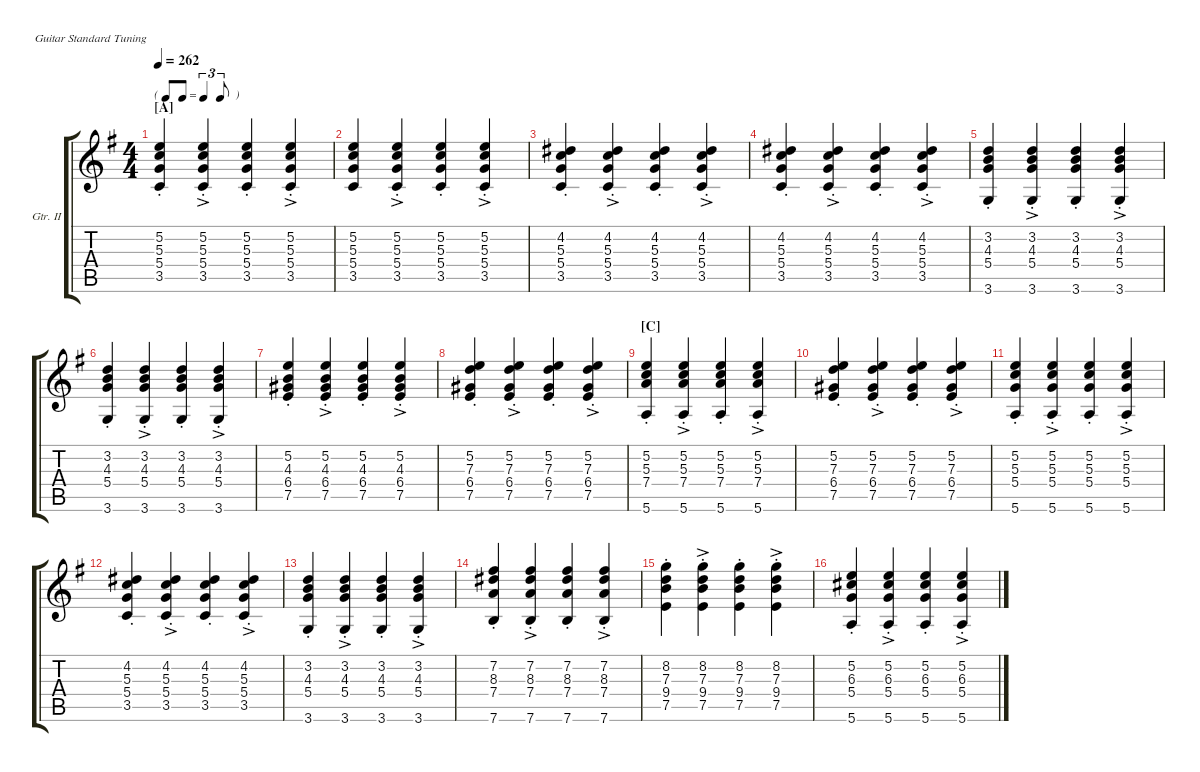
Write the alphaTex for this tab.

\hideDynamics
\bracketExtendMode groupsimilarinstruments
\firstSystemTrackNameOrientation horizontal
\otherSystemsTrackNameOrientation horizontal
\track ("Guitar II" "Gtr. II") {instrument acousticguitarsteel}
\staff {score tabs}
\tuning (E4 B3 G3 D3 A2 E2)
\ts (4 4)
\tf triplet8th
\section ("A" "")
\tempo 262
\clef g2
\ks g
(3.5{st} 5.4{st} 5.3{st} 5.2{st}).4{dy mp} (3.5{ac st} 5.4{ac st} 5.3{ac st} 5.2{ac st}).4 (3.5{st} 5.4{st} 5.3{st} 5.2{st}).4 (3.5{ac st} 5.4{ac st} 5.3{ac st} 5.2{ac st}).4 |
(3.5 5.4 5.3 5.2).4 (3.5{ac st} 5.4{ac st} 5.3{ac st} 5.2{ac st}).4 (3.5{st} 5.4{st} 5.3{st} 5.2{st}).4 (3.5{ac st} 5.4{ac st} 5.3{ac st} 5.2{ac st}).4 |
(3.5{st} 5.4{st} 5.3{st} 4.2{st}).4 (3.5{ac st} 5.4{ac st} 5.3{ac st} 4.2{ac st}).4 (3.5{st} 5.4{st} 5.3{st} 4.2{st}).4 (3.5{ac st} 5.4{ac st} 5.3{ac st} 4.2{ac st}).4 |
(3.5{st} 5.4{st} 5.3{st} 4.2{st}).4 (3.5{ac st} 5.4{ac st} 5.3{ac st} 4.2{ac st}).4 (3.5{st} 5.4{st} 5.3{st} 4.2{st}).4 (3.5{ac st} 5.4{ac st} 5.3{ac st} 4.2{ac st}).4 |
(3.2{st} 4.3{st} 5.4{st} 3.6{st}).4 (3.2{ac st} 4.3{ac st} 5.4{ac st} 3.6{ac st}).4 (3.2{st} 4.3{st} 5.4{st} 3.6{st}).4 (3.2{ac st} 4.3{ac st} 5.4{ac st} 3.6{ac st}).4 |
(3.2{st} 4.3{st} 5.4{st} 3.6{st}).4 (3.2{ac st} 4.3{ac st} 5.4{ac st} 3.6{ac st}).4 (3.2{st} 4.3{st} 5.4{st} 3.6{st}).4 (3.2{ac st} 4.3{ac st} 5.4{ac st} 3.6{ac st}).4 |
(7.5{st} 6.4{st} 4.3{st} 5.2{st}).4 (7.5{ac st} 6.4{ac st} 4.3{ac st} 5.2{ac st}).4 (7.5{st} 6.4{st} 4.3{st} 5.2{st}).4 (7.5{ac st} 6.4{ac st} 4.3{ac st} 5.2{ac st}).4 |
(7.5{st} 6.4{st} 7.3{st} 5.2{st}).4 (7.5{ac st} 6.4{ac st} 7.3{ac st} 5.2{ac st}).4 (7.5{st} 6.4{st} 7.3{st} 5.2{st}).4 (7.5{ac st} 6.4{ac st} 7.3{ac st} 5.2{ac st}).4 |
\section ("C" "")
(7.4{st} 5.3{st} 5.2{st} 5.6{st}).4 (7.4{ac st} 5.3{ac st} 5.2{ac st} 5.6{ac st}).4 (7.4{st} 5.3{st} 5.2{st} 5.6{st}).4 (7.4{ac st} 5.3{ac st} 5.2{ac st} 5.6{ac st}).4 |
(7.5{st} 6.4{st} 7.3{st} 5.2{st}).4 (7.5{ac st} 6.4{ac st} 7.3{ac st} 5.2{ac st}).4 (7.5{st} 6.4{st} 7.3{st} 5.2{st}).4 (7.5{ac st} 6.4{ac st} 7.3{ac st} 5.2{ac st}).4 |
(5.4{st} 5.3{st} 5.2{st} 5.6{st}).4 (5.4{ac st} 5.3{ac st} 5.2{ac st} 5.6{ac st}).4 (5.4{st} 5.3{st} 5.2{st} 5.6{st}).4 (5.4{ac st} 5.3{ac st} 5.2{ac st} 5.6{ac st}).4 |
(3.5{st} 5.4{st} 5.3{st} 4.2{st}).4 (3.5{ac st} 5.4{ac st} 5.3{ac st} 4.2{ac st}).4 (3.5{st} 5.4{st} 5.3{st} 4.2{st}).4 (3.5{ac st} 5.4{ac st} 5.3{ac st} 4.2{ac st}).4 |
(3.2{st} 4.3{st} 5.4{st} 3.6{st}).4 (3.2{ac st} 4.3{ac st} 5.4{ac st} 3.6{ac st}).4 (3.2{st} 4.3{st} 5.4{st} 3.6{st}).4 (3.2{ac st} 4.3{ac st} 5.4{ac st} 3.6{ac st}).4 |
(7.6{st} 7.4{st} 8.3{st} 7.2{st}).4 (7.6{ac st} 7.4{ac st} 8.3{ac st} 7.2{ac st}).4 (7.6{st} 7.4{st} 8.3{st} 7.2{st}).4 (7.6{ac st} 7.4{ac st} 8.3{ac st} 7.2{ac st}).4 |
(7.5{st} 9.4{st} 7.3{st} 8.2{st}).4 (7.5{ac st} 9.4{ac st} 7.3{ac st} 8.2{ac st}).4 (7.5{st} 9.4{st} 7.3{st} 8.2{st}).4 (7.5{ac st} 9.4{ac st} 7.3{ac st} 8.2{ac st}).4 |
(5.2{st} 6.3{st} 5.4{st} 5.6{st}).4 (5.2{ac st} 6.3{ac st} 5.4{ac st} 5.6{ac st}).4 (5.2{st} 6.3{st} 5.4{st} 5.6{st}).4 (5.2{ac st} 6.3{ac st} 5.4{ac st} 5.6{ac st}).4
